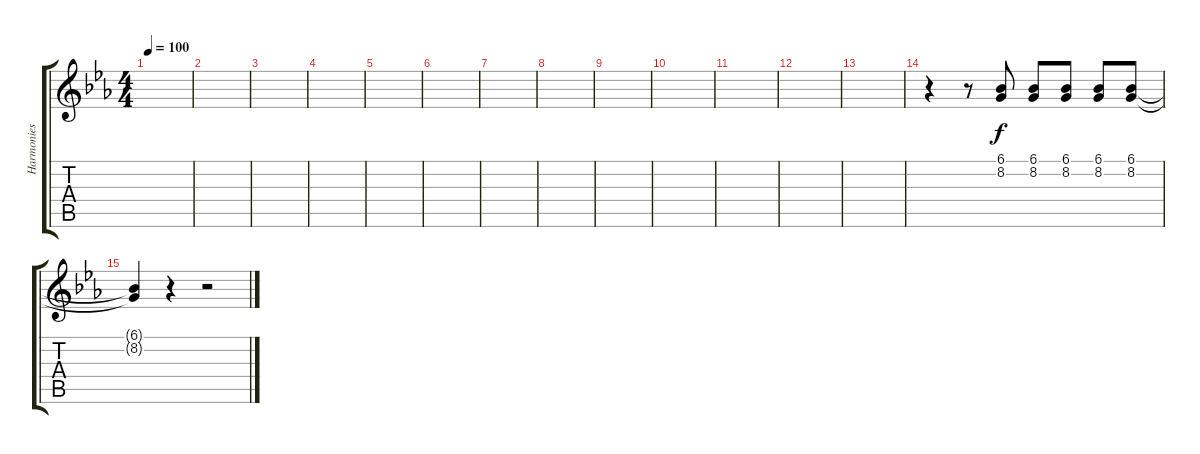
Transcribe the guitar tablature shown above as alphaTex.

\track ("Harmonies" "Harmonies") {instrument choiraahs}
\staff {score tabs}
\tuning (E4 B3 G3 D3 A2 E2) {hide}
\ts (4 4)
\tempo 100
\clef g2
\ks eb
|
|
|
|
|
|
|
|
|
|
|
|
|
r.4 r.8 (6.1 8.2).8 (6.1 8.2).8 (6.1 8.2).8 (6.1 8.2).8 (6.1 8.2).8 |
(6.1{t} 8.2{t}).4 r.4 r.2
